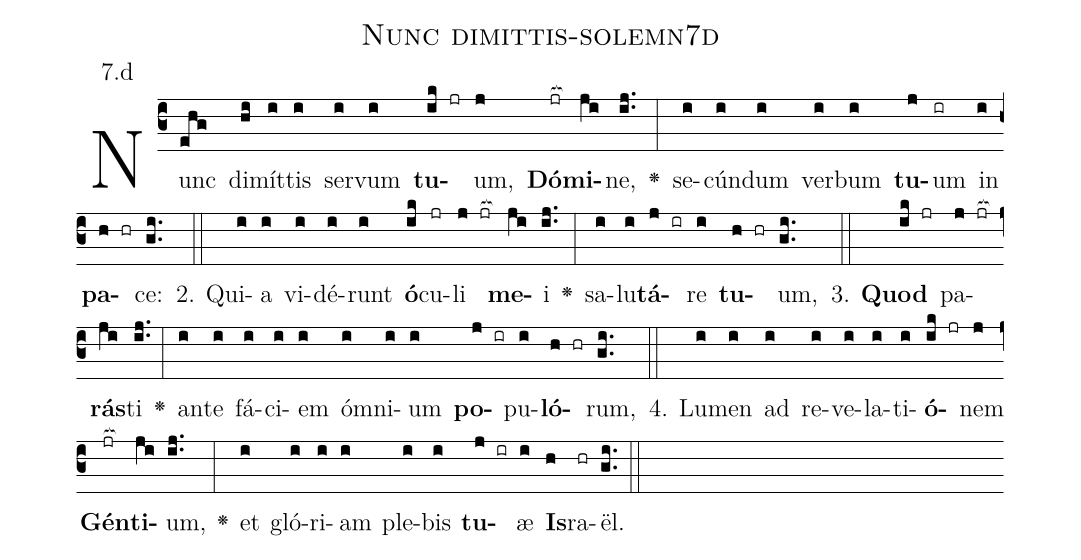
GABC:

name: Nunc dimittis-solemn7d;
annotation: 7.d;
%%
(c3)Nunc(ehg) di(hi)mít(i)tis(i) ser(i)vum(i) <b>tu</b>(ik jr)um,(j) <b>Dó</b>(jr[ocb:1{])<b>mi</b>(ji[ocb:0}])ne,(ij..) <v>\greheightstar</v>(:) se(i)cún(i)dum(i) ver(i)bum(i) <b>tu</b>(j)um(ir) in(i) <b>pa</b>(h hr)ce:(gi..) (::)
2. Qui(i)a(i) vi(i)dé(i)runt(i) <b>ó</b>(ik)cu(jr)li(j jr[ocb:1{]) <b>me</b>(ji[ocb:0}])i(ij..) <v>\greheightstar</v>(:) sa(i)lu(i)<b>tá</b>(j ir)re(i) <b>tu</b>(h hr)um,(gi..) (::)
3. <b>Quod</b>(ik jr) pa(j jr[ocb:1{])<b>rás</b>(ji[ocb:0}])ti(ij..) <v>\greheightstar</v>(:) an(i)te(i) fá(i)ci(i)em(i) óm(i)ni(i)um(i) <b>po</b>(j ir)pu(i)<b>ló</b>(h hr)rum,(gi..) (::)
4. Lu(i)men(i) ad(i) re(i)ve(i)la(i)ti(i)<b>ó</b>(ik jr)nem(j) <b>Gén</b>(jr[ocb:1{])<b>ti</b>(ji[ocb:0}])um,(ij..) <v>\greheightstar</v>(:) et(i) gló(i)ri(i)am(i) ple(i)bis(i) <b>tu</b>(j ir)æ(i) <b>Is</b>(h)ra(hr)ël.(gi..) (::)
